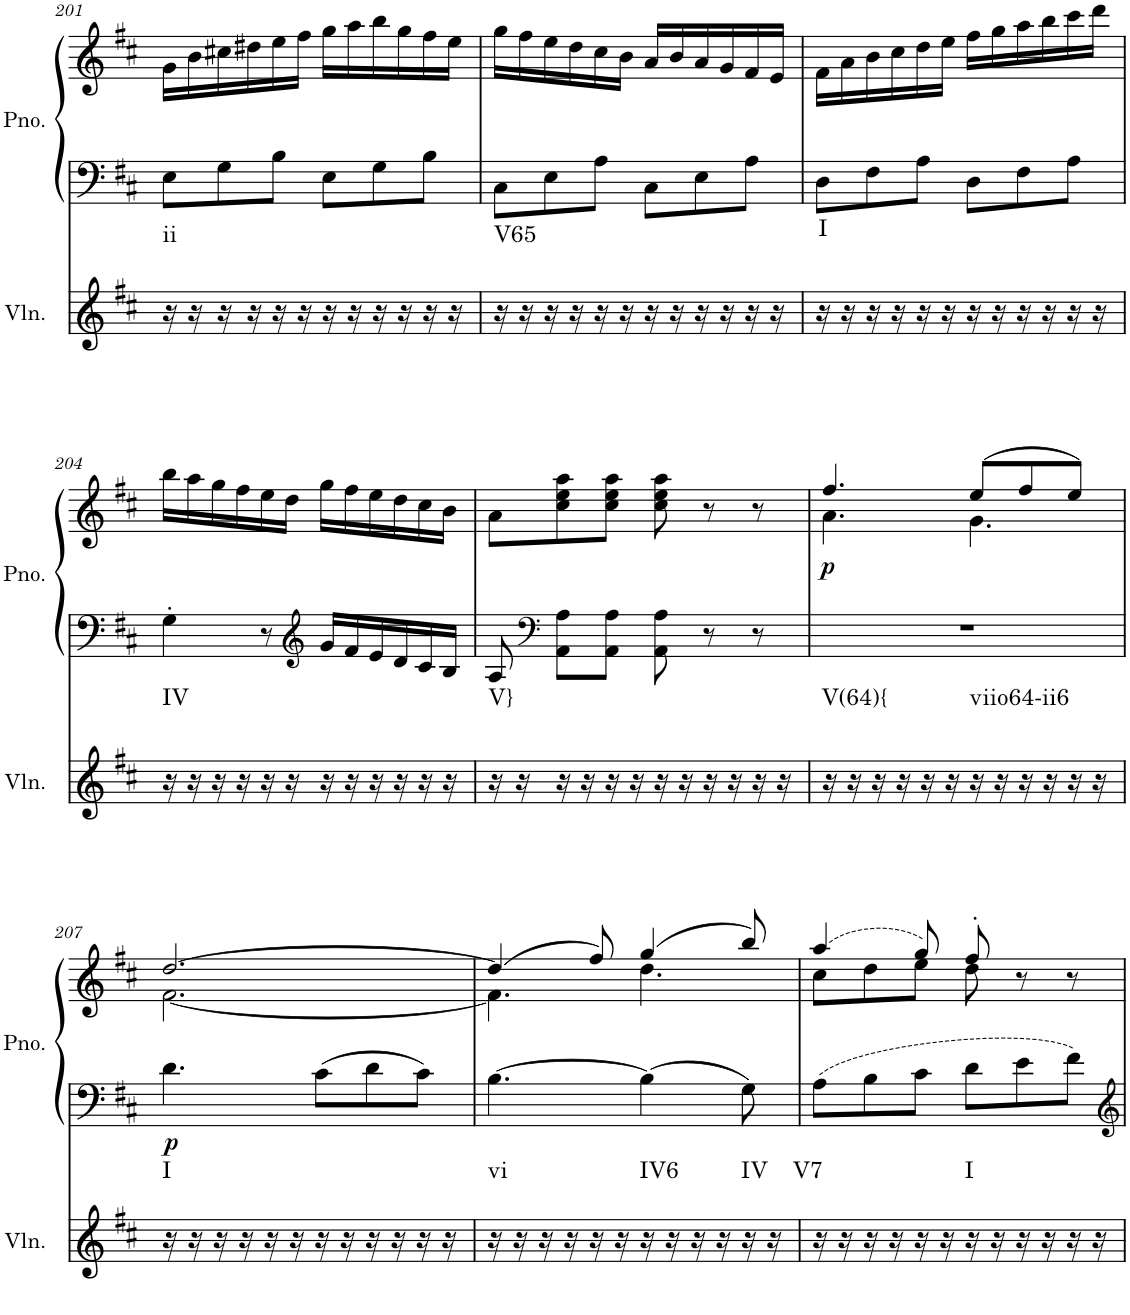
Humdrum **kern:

**kern	**harte	**kern	**kern	**dynam
*part2	*part2	*part1	*part1	*part1
*staff3	*	*staff2	*staff1	*staff1/2
*I"Violin	*	*I"Piano, Piano right	*	*
*I'Vln.	*	*I'Pno.	*	*
!!LO:PB:g=z
*clefG2	*	*clefF4	*clefG2	*
*k[f#c#]	*	*k[f#c#]	*k[f#c#]	*
*M6/8	*	*M6/8	*M6/8	*
=201	=201	=201	=201	=201
!	!LO:H:kt=ii	!	!	!
16r	N	8E\L	16g\LL	.
16r	.	.	16b\	.
16r	.	8G\	16cc#X\	.
16r	.	.	16dd#X\	.
16r	.	8B\J	16ee\	.
16r	.	.	16ff#\JJ	.
16r	.	8E\L	16gg\LL	.
16r	.	.	16aa\	.
16r	.	8G\	16bb\	.
16r	.	.	16gg\	.
16r	.	8B\J	16ff#\	.
16r	.	.	16ee\JJ	.
=202	=202	=202	=202	=202
!	!LO:H:kt=V65	!	!	!
16r	N	8C#\L	16gg\LL	.
16r	.	.	16ff#\	.
16r	.	8E\	16ee\	.
16r	.	.	16dd\	.
16r	.	8A\J	16cc#\	.
16r	.	.	16b\JJ	.
16r	.	8C#\L	16a/LL	.
16r	.	.	16b/	.
16r	.	8E\	16a/	.
16r	.	.	16g/	.
16r	.	8A\J	16f#/	.
16r	.	.	16e/JJ	.
=203	=203	=203	=203	=203
!	!LO:H:kt=I	!	!	!
16r	N	8D\L	16f#\LL	.
16r	.	.	16a\	.
16r	.	8F#\	16b\	.
16r	.	.	16cc#\	.
16r	.	8A\J	16dd\	.
16r	.	.	16ee\JJ	.
16r	.	8D\L	16ff#\LL	.
16r	.	.	16gg\	.
16r	.	8F#\	16aa\	.
16r	.	.	16bb\	.
16r	.	8A\J	16ccc#\	.
16r	.	.	16ddd\JJ	.
!!LO:LB:g=z
=204	=204	=204	=204	=204
!	!LO:H:kt=IV	!	!	!
16r	N	4G'\	16bb\LL	.
16r	.	.	16aa\	.
16r	.	.	16gg\	.
16r	.	.	16ff#\	.
16r	.	8r	16ee\	.
16r	.	.	16dd\JJ	.
*	*	*clefG2	*	*
16r	.	16g/LL	16gg\LL	.
16r	.	16f#/	16ff#\	.
16r	.	16e/	16ee\	.
16r	.	16d/	16dd\	.
16r	.	16c#/	16cc#\	.
16r	.	16B/JJ	16b\JJ	.
=205	=205	=205	=205	=205
!	!LO:H:kt=V}	!	!	!
16r	N	8A/	8a\L	.
16r	.	.	.	.
*	*	*clefF4	*	*
16r	.	8AA\ 8A\L	8cc#\ 8ee\ 8aa\	.
16r	.	.	.	.
16r	.	8AA\ 8A\J	8cc#\ 8ee\ 8aa\J	.
16r	.	.	.	.
16r	.	8AA\ 8A\	8cc#\ 8ee\ 8aa\	.
16r	.	.	.	.
16r	.	8r	8r	.
16r	.	.	.	.
16r	.	8r	8r	.
16r	.	.	.	.
=206	=206	=206	=206	=206
*	*	*	*^	*
!	!LO:H:kt=V(64){	!	!	!	!LO:DY:b
16r	N	2.r	4.ff#/	4.a\	p
16r	.	.	.	.	.
16r	.	.	.	.	.
16r	.	.	.	.	.
16r	.	.	.	.	.
16r	.	.	.	.	.
!	!LO:H:kt=viio64-ii6	!	!	!	!
16r	N	.	(8ee/L	4.g\	.
16r	.	.	.	.	.
16r	.	.	8ff#/	.	.
16r	.	.	.	.	.
16r	.	.	8ee/J)	.	.
16r	.	.	.	.	.
!!LO:LB:g=z	!!
=207	=207	=207	=207	=207	=207
!	!LO:H:kt=I	!	!	!	!LO:DY:b=2
16r	N	4.d\	[2.dd/	[2.f#\	p
16r	.	.	.	.	.
16r	.	.	.	.	.
16r	.	.	.	.	.
16r	.	.	.	.	.
16r	.	.	.	.	.
16r	.	8c#\L	.	.	.
16r	.	.	.	.	.
16r	.	8d\	.	.	.
16r	.	.	.	.	.
16r	.	8c#\J	.	.	.
16r	.	.	.	.	.
=208	=208	=208	=208	=208	=208
!	!LO:H:kt=vi	!	!	!	!
16r	N	[4.B\	(4dd/]	4.f#\]	.
16r	.	.	.	.	.
16r	.	.	.	.	.
16r	.	.	.	.	.
16r	.	.	8ff#/)	.	.
16r	.	.	.	.	.
!	!LO:H:kt=IV6	!	!	!	!
16r	N	4B\]	(4gg/	4.dd\	.
16r	.	.	.	.	.
16r	.	.	.	.	.
16r	.	.	.	.	.
!	!LO:H:kt=IV	!	!	!	!
16r	N	8G\	8bb/)	.	.
16r	.	.	.	.	.
=209	=209	=209	=209	=209	=209
!	!LO:H:kt=V7	!	!	!	!
16r	N	8A\L	(4aa/	8cc#\L	.
16r	.	.	.	.	.
16r	.	8B\	.	8dd\	.
16r	.	.	.	.	.
16r	.	8c#\J	8gg/)	8ee\J	.
16r	.	.	.	.	.
!	!LO:H:kt=I	!	!	!	!
16r	N	8d\L	8ff#'/	8dd\	.
16r	.	.	.	.	.
16r	.	8e\	8r	4ryy	.
16r	.	.	.	.	.
16r	.	8f#\J	8r	.	.
16r	.	.	.	.	.
*	*	*	*v	*v	*
=	=	=	=	=
*-	*-	*-	*-	*-
